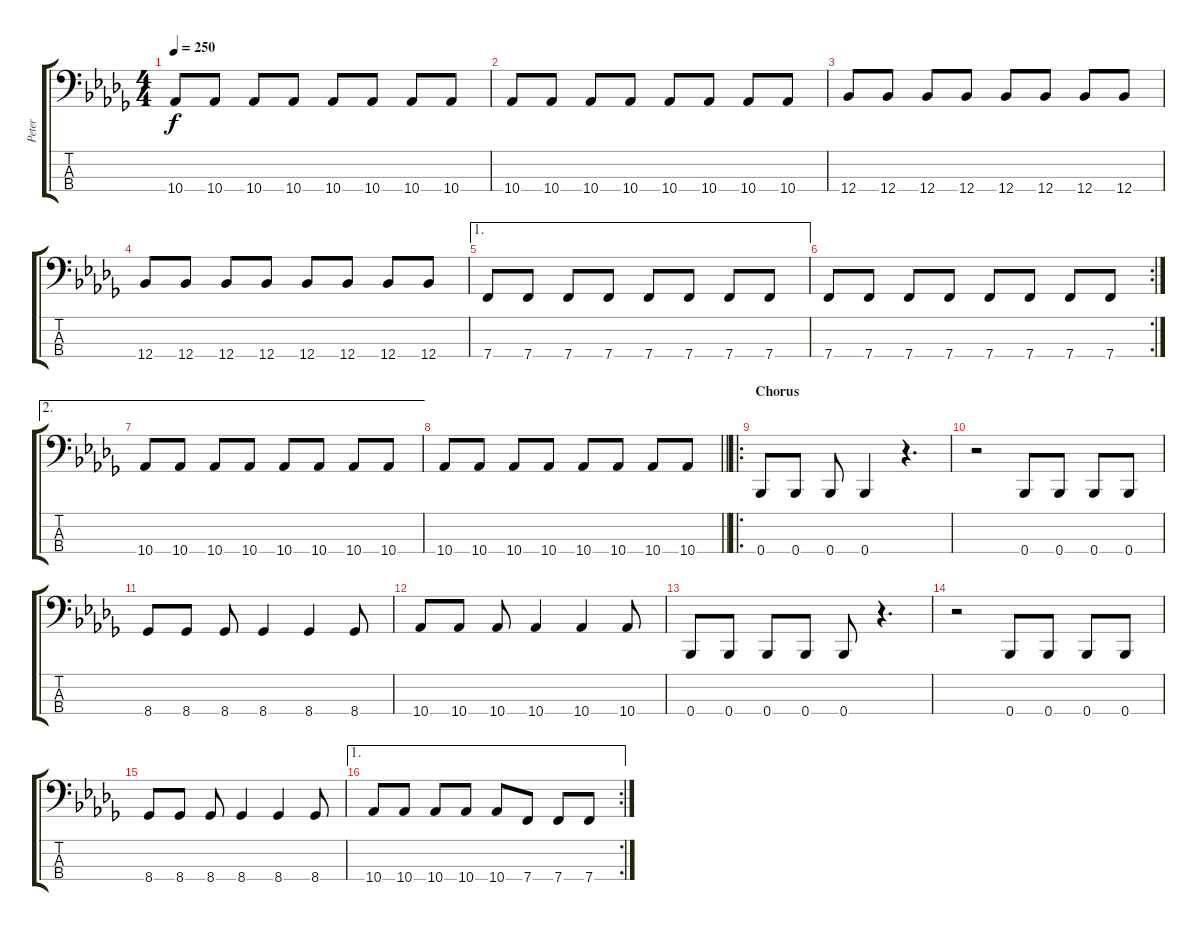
\track ("Peter" "Peter") {instrument electricbasspick}
\staff {score tabs}
\tuning (Eb2 Bb1 F1 Bb0) {hide}
\ts (4 4)
\tempo 250
\clef f4
\ks bbminor
10.4.8{dy f} 10.4.8 10.4.8 10.4.8 10.4.8 10.4.8 10.4.8 10.4.8 |
10.4.8 10.4.8 10.4.8 10.4.8 10.4.8 10.4.8 10.4.8 10.4.8 |
12.4.8 12.4.8 12.4.8 12.4.8 12.4.8 12.4.8 12.4.8 12.4.8 |
12.4.8 12.4.8 12.4.8 12.4.8 12.4.8 12.4.8 12.4.8 12.4.8 |
\ae 1
7.4.8 7.4.8 7.4.8 7.4.8 7.4.8 7.4.8 7.4.8 7.4.8 |
\rc 2
7.4.8 7.4.8 7.4.8 7.4.8 7.4.8 7.4.8 7.4.8 7.4.8 |
\ae 2
10.4.8 10.4.8 10.4.8 10.4.8 10.4.8 10.4.8 10.4.8 10.4.8 |
\barLineRight lightlight
10.4.8 10.4.8 10.4.8 10.4.8 10.4.8 10.4.8 10.4.8 10.4.8 |
\ro
\section ("" "Chorus")
0.4.8 0.4.8 0.4.8 0.4.4 r.4{d} |
r.2 0.4.8 0.4.8 0.4.8 0.4.8 |
8.4.8 8.4.8 8.4.8 8.4.4 8.4.4 8.4.8 |
10.4.8 10.4.8 10.4.8 10.4.4 10.4.4 10.4.8 |
0.4.8 0.4.8 0.4.8 0.4.8 0.4.8 r.4{d} |
r.2 0.4.8 0.4.8 0.4.8 0.4.8 |
8.4.8 8.4.8 8.4.8 8.4.4 8.4.4 8.4.8 |
\ae 1
\rc 2
10.4.8 10.4.8 10.4.8 10.4.8 10.4.8 7.4.8 7.4.8 7.4.8
